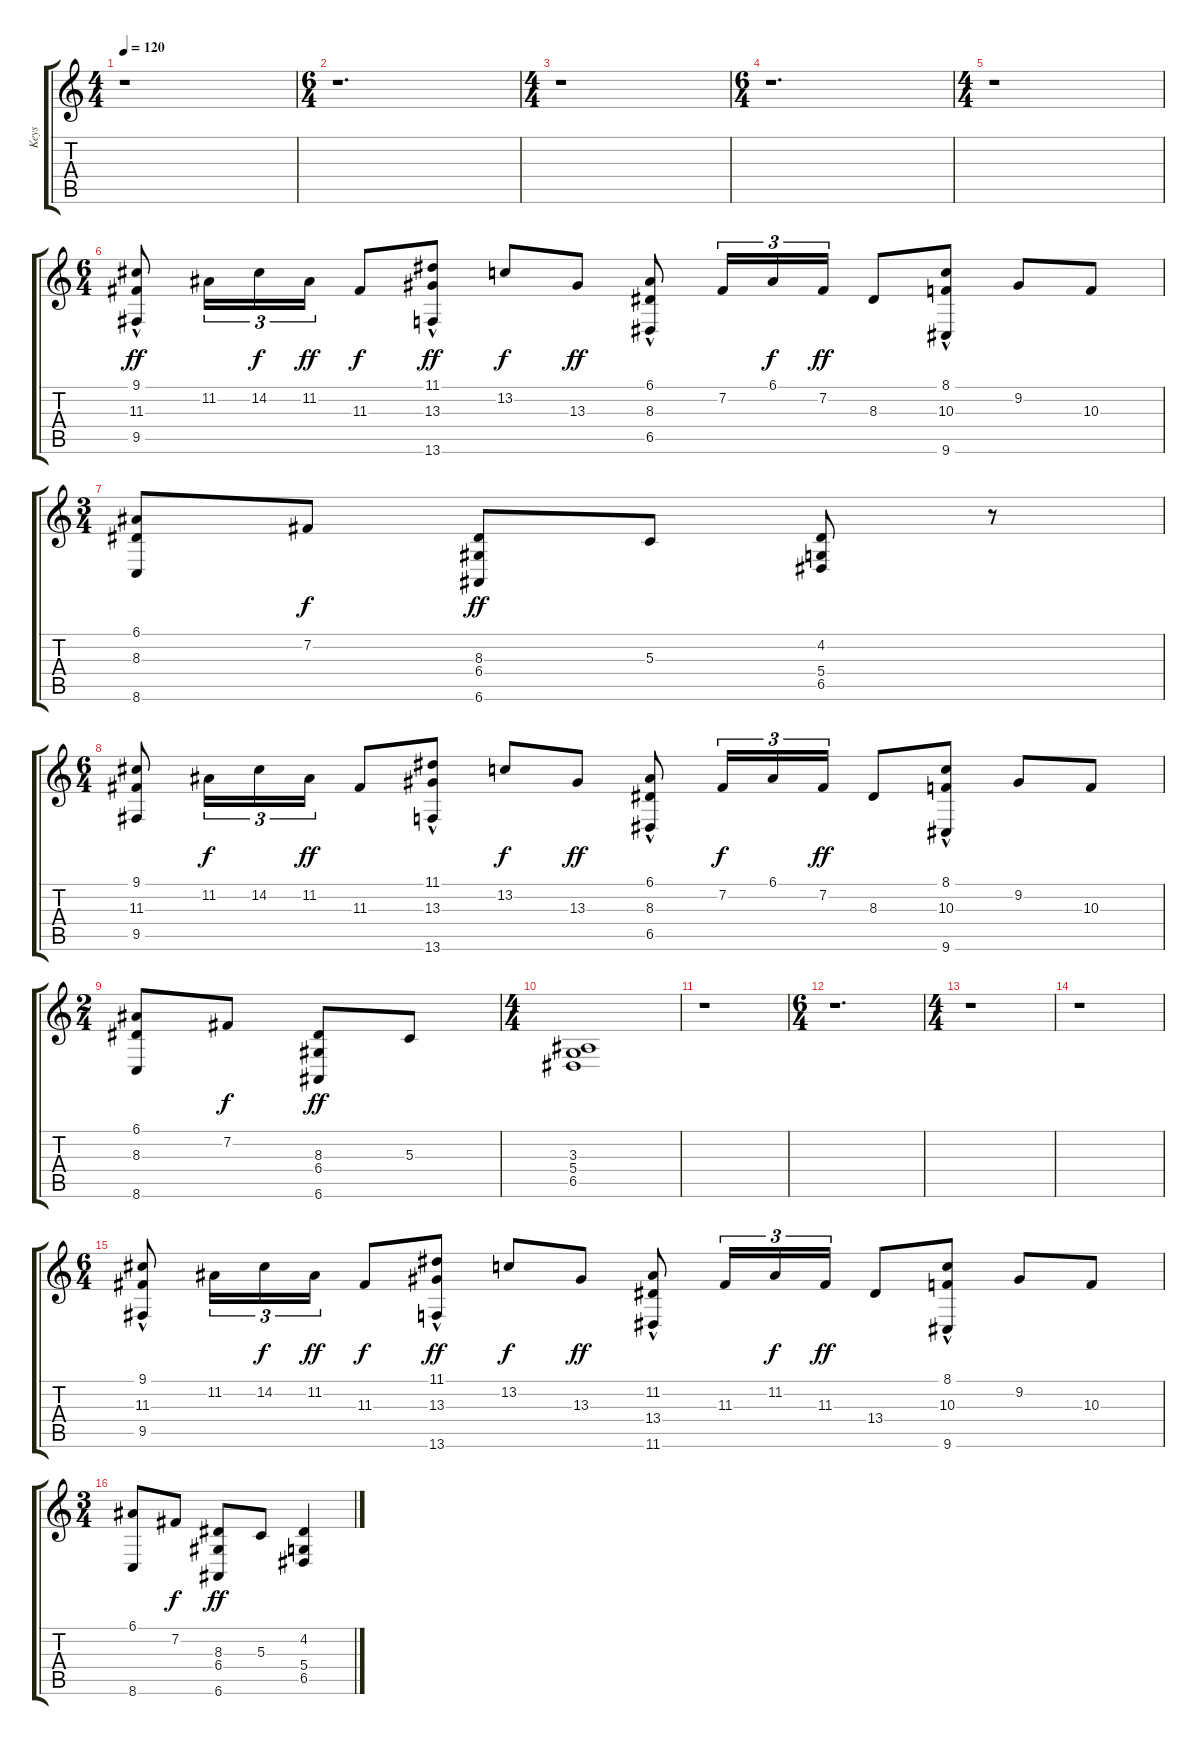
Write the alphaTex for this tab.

\track ("Keys" "Keys") {instrument percussiveorgan}
\staff {score tabs}
\tuning (E4 B3 G3 D3 A2 E2) {hide}
\ts (4 4)
\tempo 120
\clef g2
\ks c
r.1{dy f} |
\ts (6 4)
r.1{d} |
\ts (4 4)
r.1 |
\ts (6 4)
r.1{d} |
\ts (4 4)
r.1 |
\ts (6 4)
(9.1 11.3 9.5{hac}).8{dy ff instrument brightacousticpiano} 11.2.16{tu (3 2)} 14.2.16{tu (3 2) dy f} 11.2.16{tu (3 2) dy ff} 11.3.8{dy f} (11.1 13.3 13.6{hac}).8{dy ff} 13.2.8{dy f} 13.3.8{dy ff} (6.1 8.3 6.5{hac}).8 7.2.16{tu (3 2)} 6.1.16{tu (3 2) dy f} 7.2.16{tu (3 2) dy ff} 8.3.8 (8.1 10.3 9.6{hac}).8 9.2.8 10.3.8 |
\ts (3 4)
(6.1 8.3 8.6).8 7.2.8{dy f} (8.3 6.4 6.6).8{dy ff} 5.3.8 (4.2 5.4 6.5).8 r.8 |
\ts (6 4)
(9.1 11.3 9.5).8 11.2.16{tu (3 2) dy f} 14.2.16{tu (3 2)} 11.2.16{tu (3 2) dy ff} 11.3.8 (11.1 13.3 13.6{hac}).8 13.2.8{dy f} 13.3.8{dy ff} (6.1 8.3 6.5{hac}).8 7.2.16{tu (3 2) dy f} 6.1.16{tu (3 2)} 7.2.16{tu (3 2) dy ff} 8.3.8 (8.1 10.3 9.6{hac}).8 9.2.8 10.3.8 |
\ts (2 4)
(6.1 8.3 8.6).8 7.2.8{dy f} (8.3 6.4 6.6).8{dy ff} 5.3.8 |
\ts (4 4)
(3.3 5.4 6.5).1 |
r.1 |
\ts (6 4)
r.1{d} |
\ts (4 4)
r.1 |
r.1 |
\ts (6 4)
(9.1 11.3 9.5{hac}).8 11.2.16{tu (3 2)} 14.2.16{tu (3 2) dy f} 11.2.16{tu (3 2) dy ff} 11.3.8{dy f} (11.1 13.3 13.6{hac}).8{dy ff} 13.2.8{dy f} 13.3.8{dy ff} (11.2 13.4 11.6{hac}).8 11.3.16{tu (3 2)} 11.2.16{tu (3 2) dy f} 11.3.16{tu (3 2) dy ff} 13.4.8 (8.1 10.3 9.6{hac}).8 9.2.8 10.3.8 |
\ts (3 4)
(6.1 8.6).8 7.2.8{dy f} (8.3 6.4 6.6).8{dy ff} 5.3.8 (4.2 5.4 6.5).4
